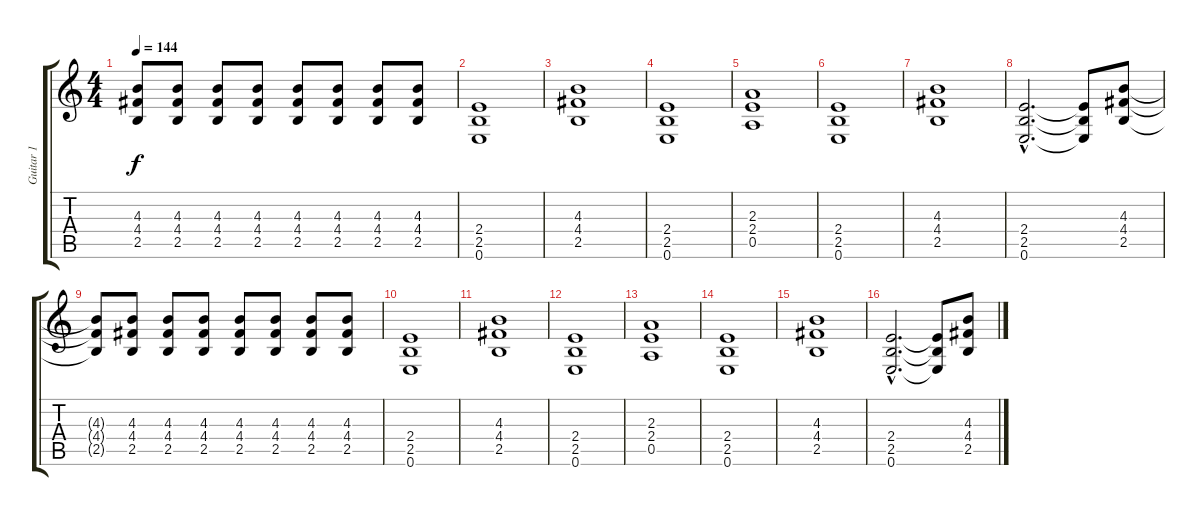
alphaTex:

\track ("Guitar 1" "Guitar 1") {instrument distortionguitar}
\staff {score tabs}
\tuning (E4 B3 G3 D3 A2 E2) {hide}
\ts (4 4)
\tempo 144
\clef g2
\ks c
(4.3{t} 4.4{t} 2.5{t}).8{dy f} (4.3 4.4 2.5).8 (4.3 4.4 2.5).8 (4.3 4.4 2.5).8 (4.3 4.4 2.5).8 (4.3 4.4 2.5).8 (4.3 4.4 2.5).8 (4.3 4.4 2.5).8 |
(2.4 2.5 0.6).1 |
(4.3 4.4 2.5).1 |
(2.4 2.5 0.6).1 |
(2.3 2.4 0.5).1 |
(2.4 2.5 0.6).1 |
(4.3 4.4 2.5).1 |
(2.4{hac} 2.5{hac} 0.6{hac}).2{d} (2.4{t} 2.5{t} 0.6{t}).8 (4.3 4.4 2.5).8 |
(4.3{t} 4.4{t} 2.5{t}).8 (4.3 4.4 2.5).8 (4.3 4.4 2.5).8 (4.3 4.4 2.5).8 (4.3 4.4 2.5).8 (4.3 4.4 2.5).8 (4.3 4.4 2.5).8 (4.3 4.4 2.5).8 |
(2.4 2.5 0.6).1 |
(4.3 4.4 2.5).1 |
(2.4 2.5 0.6).1 |
(2.3 2.4 0.5).1 |
(2.4 2.5 0.6).1 |
(4.3 4.4 2.5).1 |
(2.4{hac} 2.5{hac} 0.6{hac}).2{d} (2.4{t} 2.5{t} 0.6{t}).8 (4.3 4.4 2.5).8
